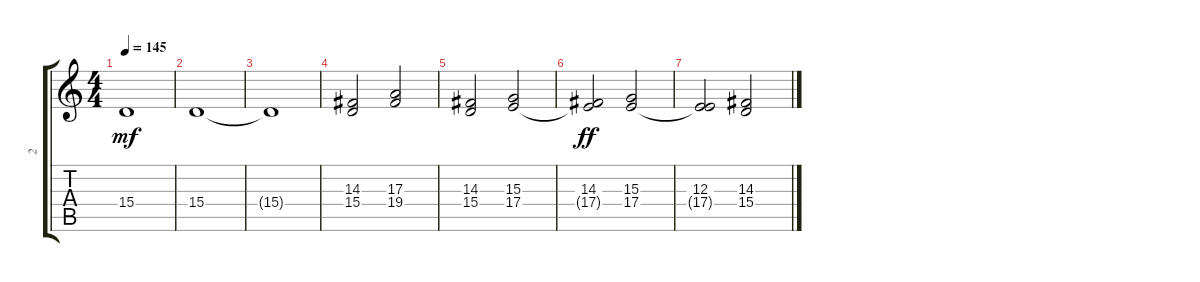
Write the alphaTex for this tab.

\track ("2" "2") {instrument choiraahs}
\staff {score tabs}
\tuning (Db4 Ab3 E3 B2 Gb2 B1) {hide}
\ts (4 4)
\tempo 145
\clef g2
\ks c
15.4{t}.1{dy mf} |
15.4.1 |
15.4{t}.1 |
(14.3 15.4).2 (17.3 19.4).2 |
(14.3 15.4).2 (15.3 17.4).2 |
(14.3 17.4{t}).2{dy ff} (15.3 17.4).2 |
(12.3 17.4{t}).2 (14.3 15.4).2
